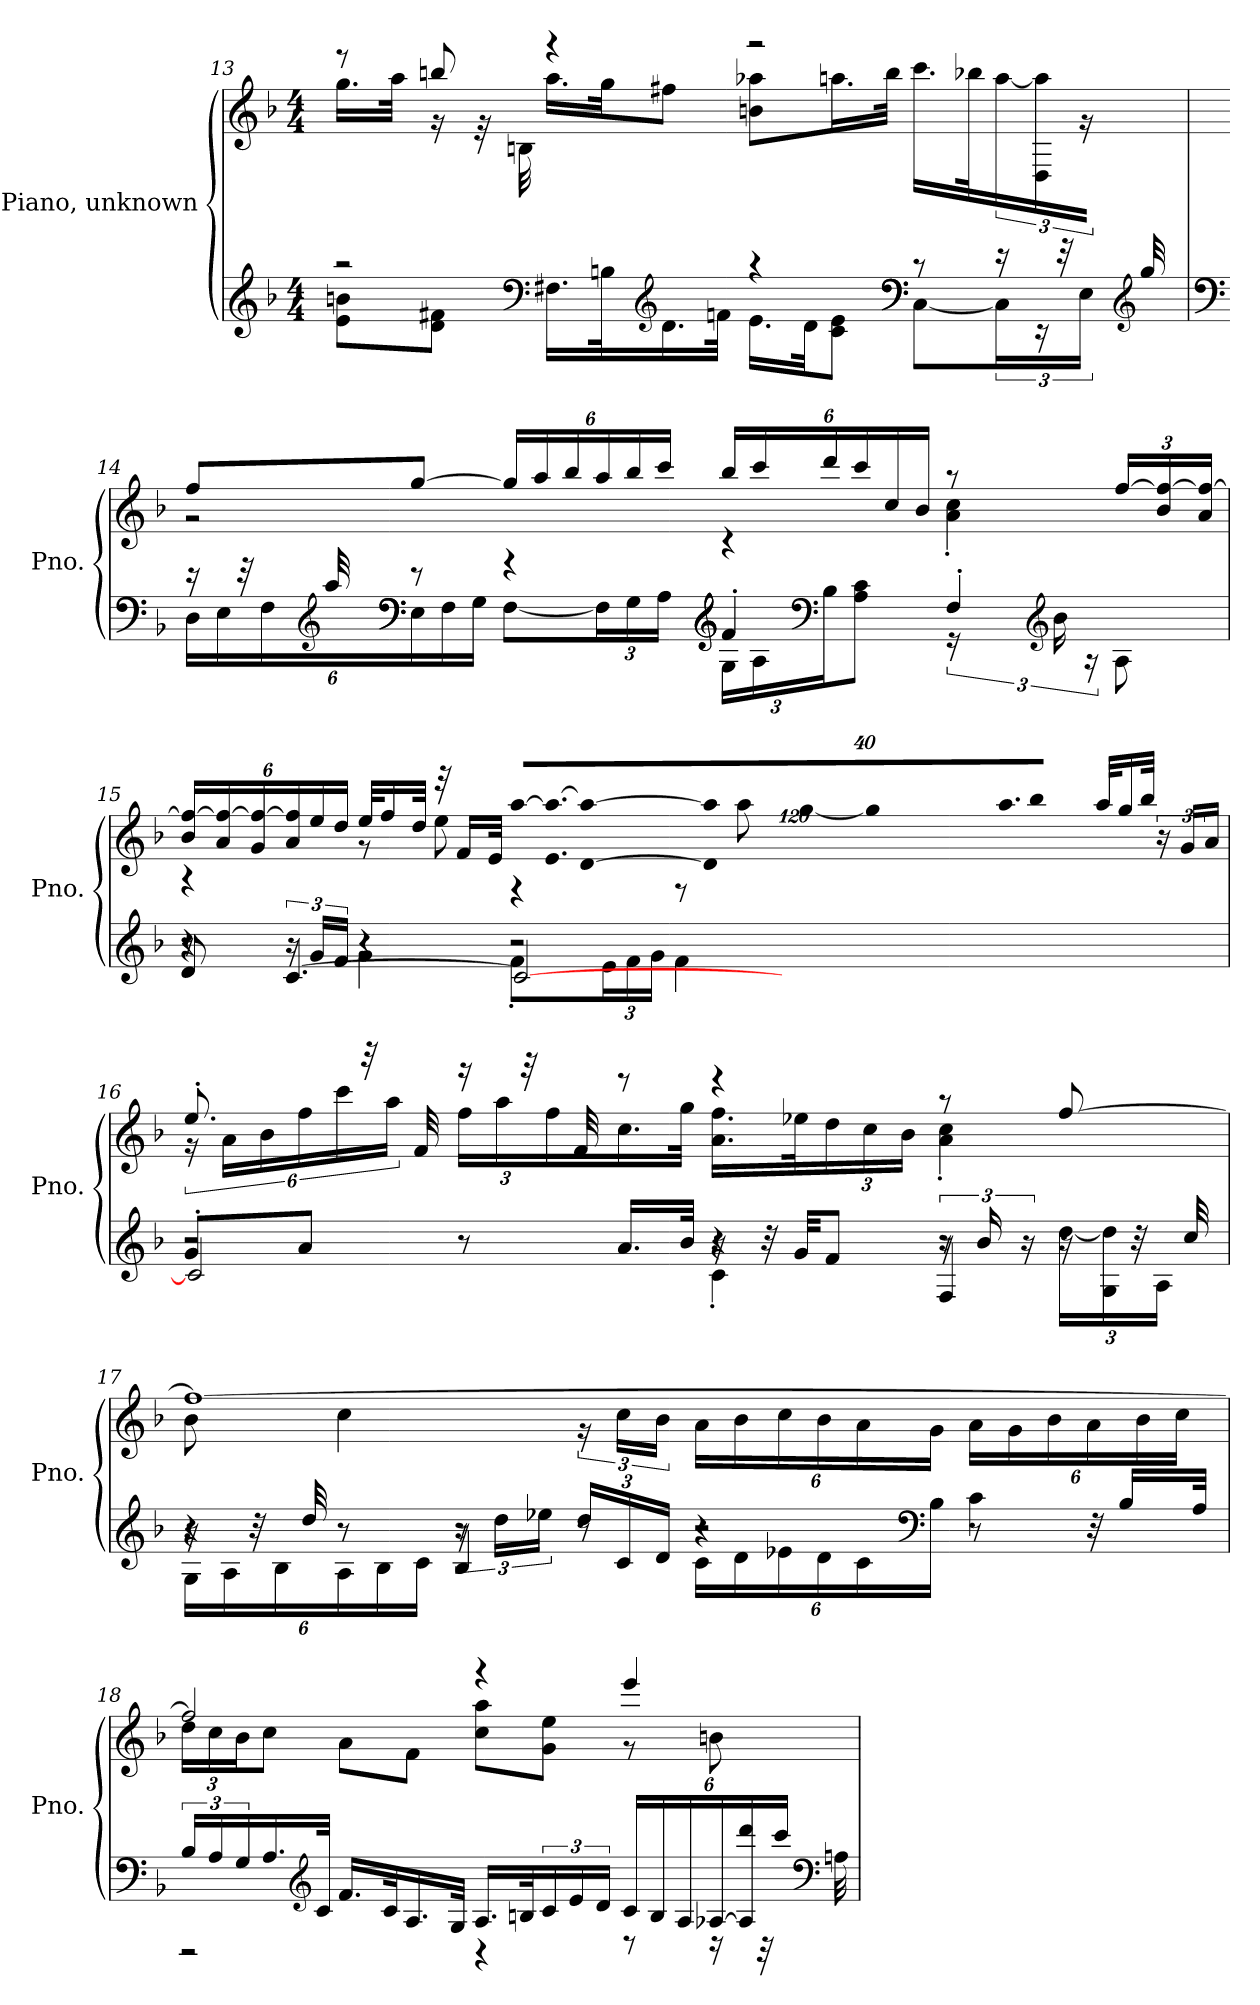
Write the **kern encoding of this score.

**kern	**kern
*part1	*part1
*staff2	*staff1
*I"Piano, unknown	*
*I'Pno.	*
!!LO:LB:g=z
*clefG2	*clefG2
*k[b-]	*k[b-]
*M4/4	*M4/4
=13	=13
*^	*^
2r	8e\ 8bn\L	8r	16.gg\LL
.	.	.	32aa\JJk
.	8d\ 8f#X\J	8bbn/	16r
.	.	.	32r
.	.	.	32Bn\
*clefF4	*	*	*
.	16.F#X\LL	4r	16.aa\LL
.	32Bn\K	.	32gg\JK
*clefG2	*	*	*
.	16.d\	.	8ff#X\J
.	32fn\JJk	.	.
4r	16.e\LL	2r	8bn\ 8aa-X\L
.	32d\JK	.	.
.	8c\ 8e\J	.	16.aan\L
.	.	.	32bb\JJk
*clefF4	*	*	*
8r	[8C\L	.	16.ccc\LL
.	.	.	32bb-X\K
16r	24C\Jk]	.	[24aa\
.	24r	.	24D\ 24aa\]JJ
32r	.	.	.
.	24E\	.	24r
*clefG2	*	*	*
32gg/	.	.	.
!!LO:PB:g=z	!!
=14	=14	=14	=14
*clefF4	*	*	*
*	*Xbrackettup	*	*
16r	24D\LL	8ff/L	2r
.	24E\	.	.
32r	.	.	.
.	24F\	.	.
*clefG2	*	*	*
32aa/	.	.	.
*clefF4	*	*	*
8r	24E\	[8gg/J	.
.	24F\	.	.
.	24G\JJ	.	.
*	*	*Xbrackettup	*
4r	[8F\L	24gg/LL]	.
.	.	24aa/	.
.	.	24bb-/	.
.	24F\L]	24aa/	.
.	24G\	24bb-/	.
.	24A\JJ	24ccc/JJ	.
*clefG2	*	*	*
4f'/	24G\LL	24bb-/LL	4r
.	24A\	24ccc/	.
*clefF4	*	*	*
.	24B-\J	24ddd/	.
.	8A\ 8c\J	24ccc/	.
.	.	24cc/	.
.	.	24b-/JJ	.
*	*brackettup	*	*
4F'/	24r	8r	4a\' 4cc\'
*clefG2	*	*	*
.	24b-\	.	.
.	24r	.	.
.	8A\	[24ff/LL	.
.	.	24b-/ 24ff/_	.
.	.	24a/ 24ff/_JJ	.
!!LO:LB:g=z	!!
=15	=15	=15	=15
*	*^	*	*
8d/	4r	8r	24b-/ 24ff/_LL	4r
.	.	.	24a/ 24ff/_	.
.	.	.	24g/ 24ff/_	.
24r	.	[4.c/	24a/ 24ff/]	.
24g/LL	.	.	24ee/	.
24f/JJ	.	.	24dd/JJ	.
4r	4g\	.	32ee/KLL	8r
.	.	.	16ff/	.
.	.	.	32dd/JJk	.
.	.	.	32r	8ee\
.	.	.	16f/LL	.
.	.	.	32e/JJk	.
!	!	!	!LO:N:vis=32	!
2r	8f'\L	2c/_	[640%23aa/LLL	4r
!	!	!	!LO:N:vis=32.	!
.	.	.	1920%103e/ 1920%103aa/_	.
!	!	!	!LO:N:vis=64	!
.	.	.	[960%17d/ 960%17aa/_L	.
!	!	!	!LO:N:vis=64	!
.	.	.	960%17d/] 960%17aa/]	.
*	*Xbrackettup	*	*	*
!	!	!	!LO:N:vis=64	!
.	24e\L	.	[960%17gg/	.
!	!	!	!LO:N:vis=64	!
.	.	.	960%17gg/J]	.
.	.	.	1920ryy	.
!	!	!	!LO:N:vis=32.	!
.	.	.	1920%103aa/	.
.	24f\	.	.	.
.	24g\JJ	.	.	.
!	!	!	!LO:N:vis=32	!
.	.	.	640%23bb-/JJJ	.
.	4f\	.	.	8r
.	.	.	32aa/KLL	.
.	.	.	16gg/	.
.	.	.	32bb-/JJk	.
.	.	.	.	8aa\
*	*	*	*brackettup	*
.	.	.	24r	.
.	.	.	24g/LL	.
.	.	.	24a/JJ	.
1920ryy	1920ryy	1920ryy	.	1920ryy
!!LO:LB:g=z	!!
=16	=16	=16	=16	=16
8g'/L	2r	2c/]	8.ee'/	24r
.	.	.	.	24a\LL
.	.	.	.	24b-\
*	*	*	*	*Xbrackettup
8a/J	.	.	.	24ff\
.	.	.	.	24ccc\
.	.	.	32r	.
.	.	.	.	24aa\JJ
.	.	.	32f/	.
8r	.	.	16r	24ff\LL
.	.	.	.	24aa\
.	.	.	32r	.
.	.	.	.	24ff\
.	.	.	32f/	.
16.a/LL	.	.	8r	16.cc\
32b-/JJk	.	.	.	32gg\JJk
16r	4c'\	4r	4r	16.a\ 16.ff\LL
32r	.	.	.	.
32g/KKL	.	.	.	32ee-X\K
8f/J	.	.	.	24dd\
.	.	.	.	24cc\
.	.	.	.	24b-\JJ
*brackettup	*	*	*	*
24r	8r	4F/	8r	4a\' 4cc\'
24b-/	.	.	.	.
24r	.	.	.	.
*	*Xbrackettup	*	*	*
16r	[24dd\LL	.	[8ff/	.
.	24G\ 24dd\]	.	.	.
32r	.	.	.	.
.	24A\JJ	.	.	.
32cc/	.	.	.	.
!!LO:LB:g=z	!!
=17	=17	=17	=17	=17
16r	24G\LL	4r	1ff_	8b-\
.	24A\	.	.	.
32r	.	.	.	.
.	24B-\	.	.	.
32dd/	.	.	.	.
8r	24A\	.	.	4cc\
.	24B-\	.	.	.
.	24c\JJ	.	.	.
*	*brackettup	*	*	*
8r	24r	4B-/	.	.
.	24dd\LL	.	.	.
.	24ee-X\JJ	.	.	.
*Xbrackettup	*	*	*	*brackettup
24dd/LL	8r	.	.	24r
24c/	.	.	.	24cc\LL
24d/JJ	.	.	.	24b-\JJ
*	*	*	*	*Xbrackettup
4r	24c\LL	2r	.	24a\LL
.	24d\	.	.	24b-\
.	24e-X\	.	.	24cc\
.	24d\	.	.	24b-\
.	24c\	.	.	24a\
*clefF4	*	*	*	*
.	24B-\JJ	.	.	24g\JJ
8r	4c\	.	.	24a\LL
.	.	.	.	24g\
.	.	.	.	24b-\
32r	.	.	.	24a\
16B-/LL	.	.	.	.
.	.	.	.	24b-\
.	.	.	.	24cc\JJ
32A/JJk	.	.	.	.
*	*v	*v	*	*
!!LO:LB:g=z	!!
=18	=18	=18	=18
24B-/LL	2r	2ff/]	24dd\LL
24A/	.	.	24cc\
24G/	.	.	24b-\J
16.A/	.	.	8cc\J
*clefG2	*	*	*
32c/JJk	.	.	.
16.f/LL	.	.	8a\L
32c/K	.	.	.
16.A/	.	.	8f\J
32G/JJk	.	.	.
16.A/LL	4r	4r	8cc\ 8aa\L
32Bn/K	.	.	.
24c/	.	.	8g\ 8ee\J
24e/	.	.	.
24d/JJ	.	.	.
24c/LL	8r	4eee/	8r
24B/	.	.	.
24A/	.	.	.
[24A-X/	16r	.	8bn\
24A-/] 24ddd/	.	.	.
.	32r	.	.
24ccc/JJ	.	.	.
*clefF4	*	*	*
.	32An\	.	.
*v	*v	*	*
*	*v	*v
=	=
*-	*-
